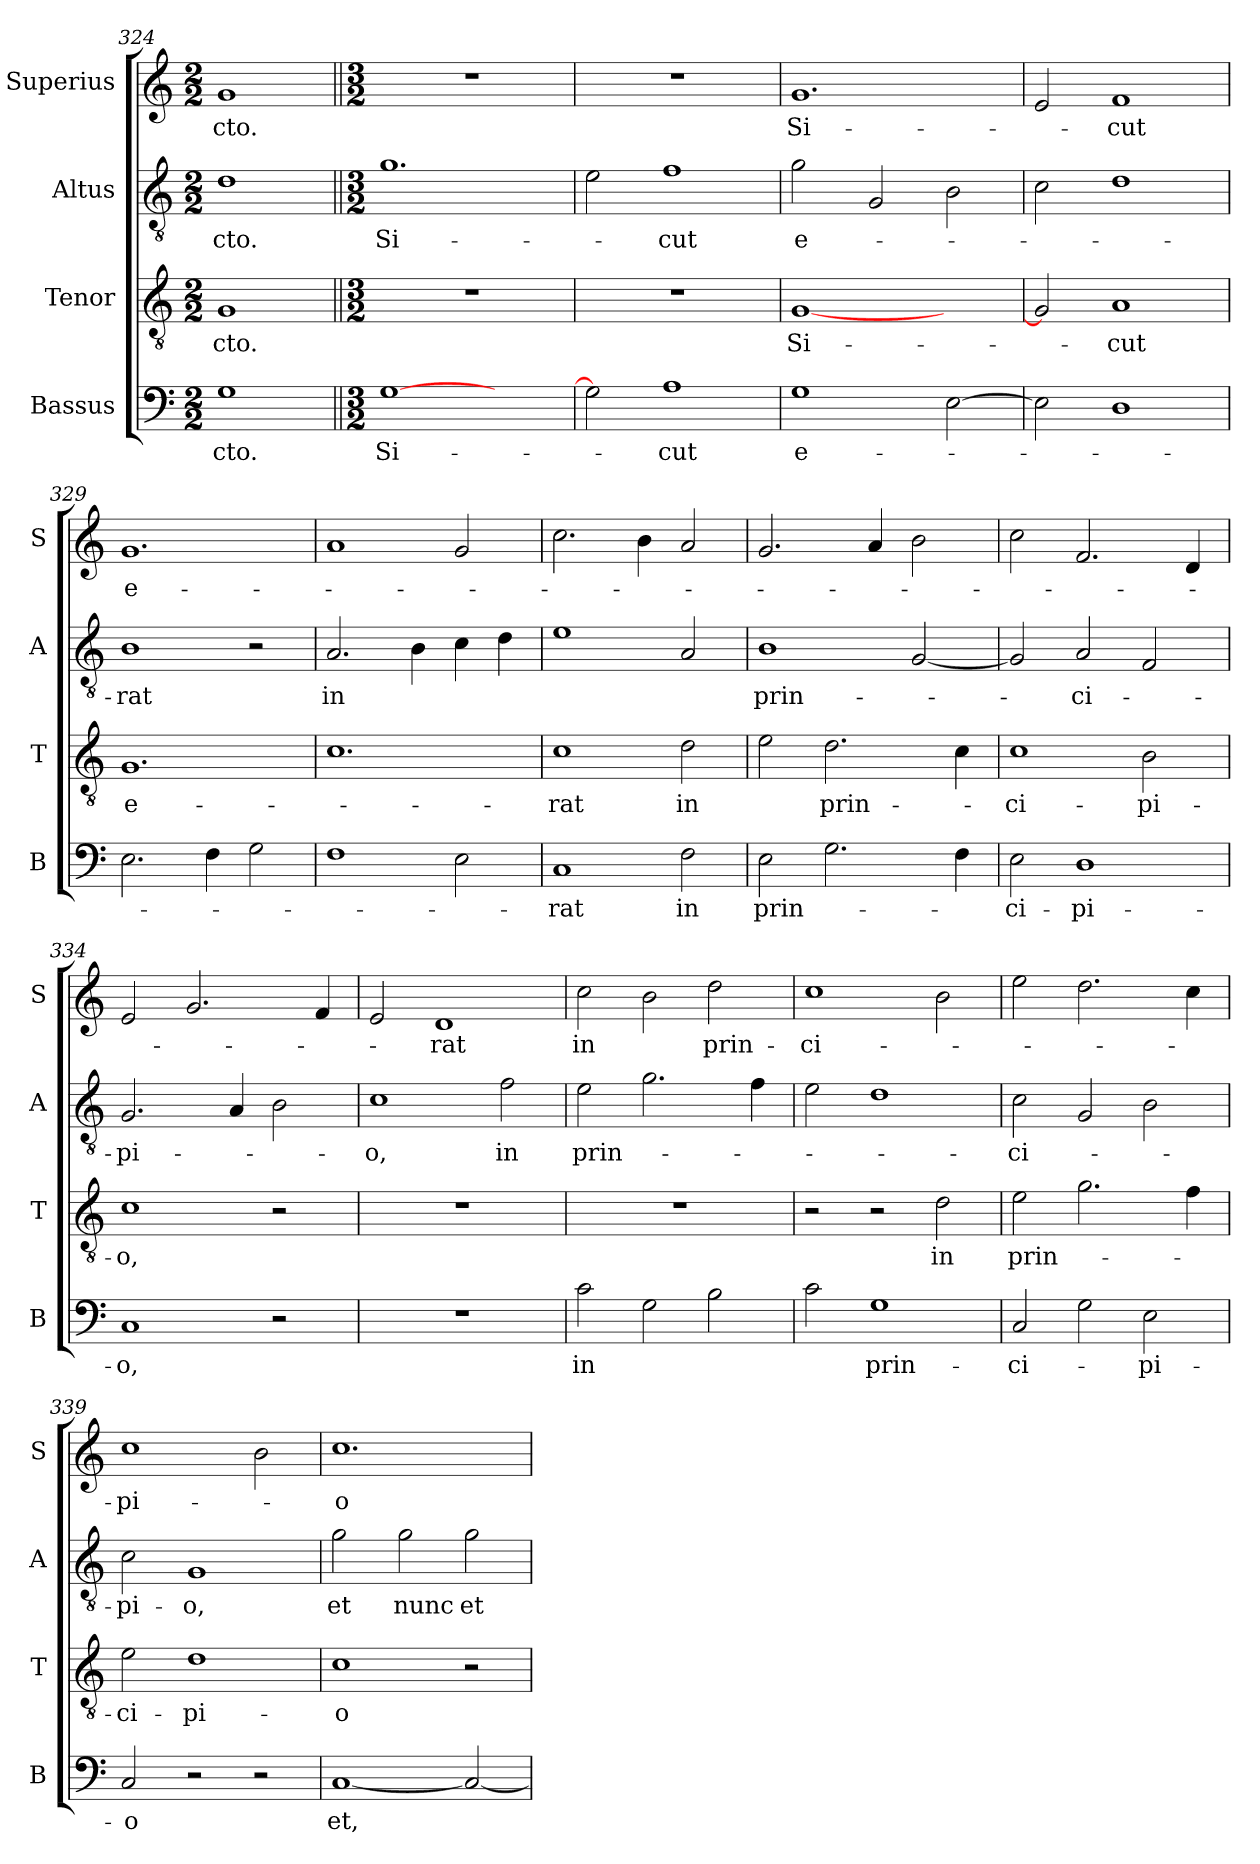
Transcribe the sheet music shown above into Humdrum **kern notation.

**kern	**text	**kern	**text	**kern	**text	**kern	**text
*part4	*part4	*part3	*part3	*part2	*part2	*part1	*part1
*staff4	*staff4	*staff3	*staff3	*staff2	*staff2	*staff1	*staff1
*I"Bassus	*	*I"Tenor	*	*I"Altus	*	*I"Superius	*
*I'B	*	*I'T	*	*I'A	*	*I'S	*
*clefF4	*	*clefGv2	*	*clefGv2	*	*clefG2	*
*k[]	*	*k[]	*	*k[]	*	*k[]	*
*M2/2	*	*M2/2	*	*M2/2	*	*M2/2	*
=324	=324	=324	=324	=324	=324	=324	=324
!	!	!	!	!	!LO:LY:i	!	!
1G	-cto.	1G	-cto.	1d	-cto.	1g	-cto.
=325||	=325||	=325||	=325||	=325||	=325||	=325||	=325||
*M3/2	*	*M3/2	*	*M3/2	*	*M3/2	*
[1G	Si-	1.r	.	1.g	Si-	1.r	.
[2Gyy	.	.	.	.	.	.	.
=326	=326	=326	=326	=326	=326	=326	=326
2G]	.	1.r	.	2e	.	1.r	.
1A	-cut	.	.	1f	-cut	.	.
=327	=327	=327	=327	=327	=327	=327	=327
1G	e-	[1G	Si-	2g	e-	1.g	Si-
.	.	.	.	2G	.	.	.
[2E	.	[2Gyy	.	2B	.	.	.
=328	=328	=328	=328	=328	=328	=328	=328
2E]	.	2G]	.	2c	.	2e	.
1D	.	1A	-cut	1d	.	1f	-cut
=329	=329	=329	=329	=329	=329	=329	=329
2.E	.	1.G	e-	1B	-rat	1.g	e-
4F	.	.	.	.	.	.	.
2G	.	.	.	2r	.	.	.
=330	=330	=330	=330	=330	=330	=330	=330
1F	.	1.c	.	2.A	in	1a	.
.	.	.	.	4B	.	.	.
2E	.	.	.	4c	.	2g	.
.	.	.	.	4d	.	.	.
=331	=331	=331	=331	=331	=331	=331	=331
1C	-rat	1c	-rat	1e	.	2.cc	.
.	.	.	.	.	.	4b	.
!	!LO:LY:i	!	!LO:LY:i	!	!	!	!
2F	in	2d	in	2A	.	2a	.
=332	=332	=332	=332	=332	=332	=332	=332
!	!LO:LY:i	!	!	!	!	!	!
2E	prin-	2e	.	1B	prin-	2.g	.
!	!	!	!LO:LY:i	!	!	!	!
2.G	.	2.d	prin-	.	.	.	.
.	.	.	.	.	.	4a	.
.	.	.	.	[2G	.	2b	.
4F	.	4c	.	.	.	.	.
=333	=333	=333	=333	=333	=333	=333	=333
!	!LO:LY:i	!	!LO:LY:i	!	!	!	!
2E	-ci-	1c	-ci-	2G]	.	2cc	.
!	!LO:LY:i	!	!	!	!	!	!
1D	-pi-	.	.	2A	-ci-	2.f	.
!	!	!	!LO:LY:i	!	!	!	!
.	.	2B	-pi-	2F	.	.	.
.	.	.	.	.	.	4d	.
=334	=334	=334	=334	=334	=334	=334	=334
!	!LO:LY:i	!	!LO:LY:i	!	!	!	!
1C	-o,	1c	-o,	2.G	-pi-	2e	.
.	.	.	.	.	.	2.g	.
.	.	.	.	4A	.	.	.
2r	.	2r	.	2B	.	.	.
.	.	.	.	.	.	4f	.
=335	=335	=335	=335	=335	=335	=335	=335
1.r	.	1.r	.	1c	-o,	2e	.
.	.	.	.	.	.	1d	-rat
!	!	!	!	!	!LO:LY:i	!	!
.	.	.	.	2f	in	.	.
=336	=336	=336	=336	=336	=336	=336	=336
!	!	!	!	!	!LO:LY:i	!	!
2c	in	1.r	.	2e	prin-	2cc	in
2G	.	.	.	2.g	.	2b	.
2B	.	.	.	.	.	2dd	prin-
.	.	.	.	4f	.	.	.
=337	=337	=337	=337	=337	=337	=337	=337
2c	.	2r	.	2e	.	1cc	-ci-
1G	prin-	2r	.	1d	.	.	.
.	.	2d	in	.	.	2b	.
=338	=338	=338	=338	=338	=338	=338	=338
!	!	!	!	!	!LO:LY:i	!	!
2C	-ci-	2e	prin-	2c	-ci-	2ee	.
2G	.	2.g	.	2G	.	2.dd	.
2E	-pi-	.	.	2B	.	.	.
.	.	4f	.	.	.	4cc	.
=339	=339	=339	=339	=339	=339	=339	=339
!	!	!	!	!	!LO:LY:i	!	!
2C	-o	2e	-ci-	2c	-pi-	1cc	-pi-
!	!	!	!	!	!LO:LY:i	!	!
2r	.	1d	-pi-	1G	-o,	.	.
2r	.	.	.	.	.	2b	.
=340	=340	=340	=340	=340	=340	=340	=340
!	!LO:LY:i	!	!	!	!	!	!
[1C	et,	1c	-o	2g	et	1.cc	-o
.	.	.	.	2g	nunc	.	.
2C_	.	2r	.	2g	et	.	.
=	=	=	=	=	=	=	=
*-	*-	*-	*-	*-	*-	*-	*-
